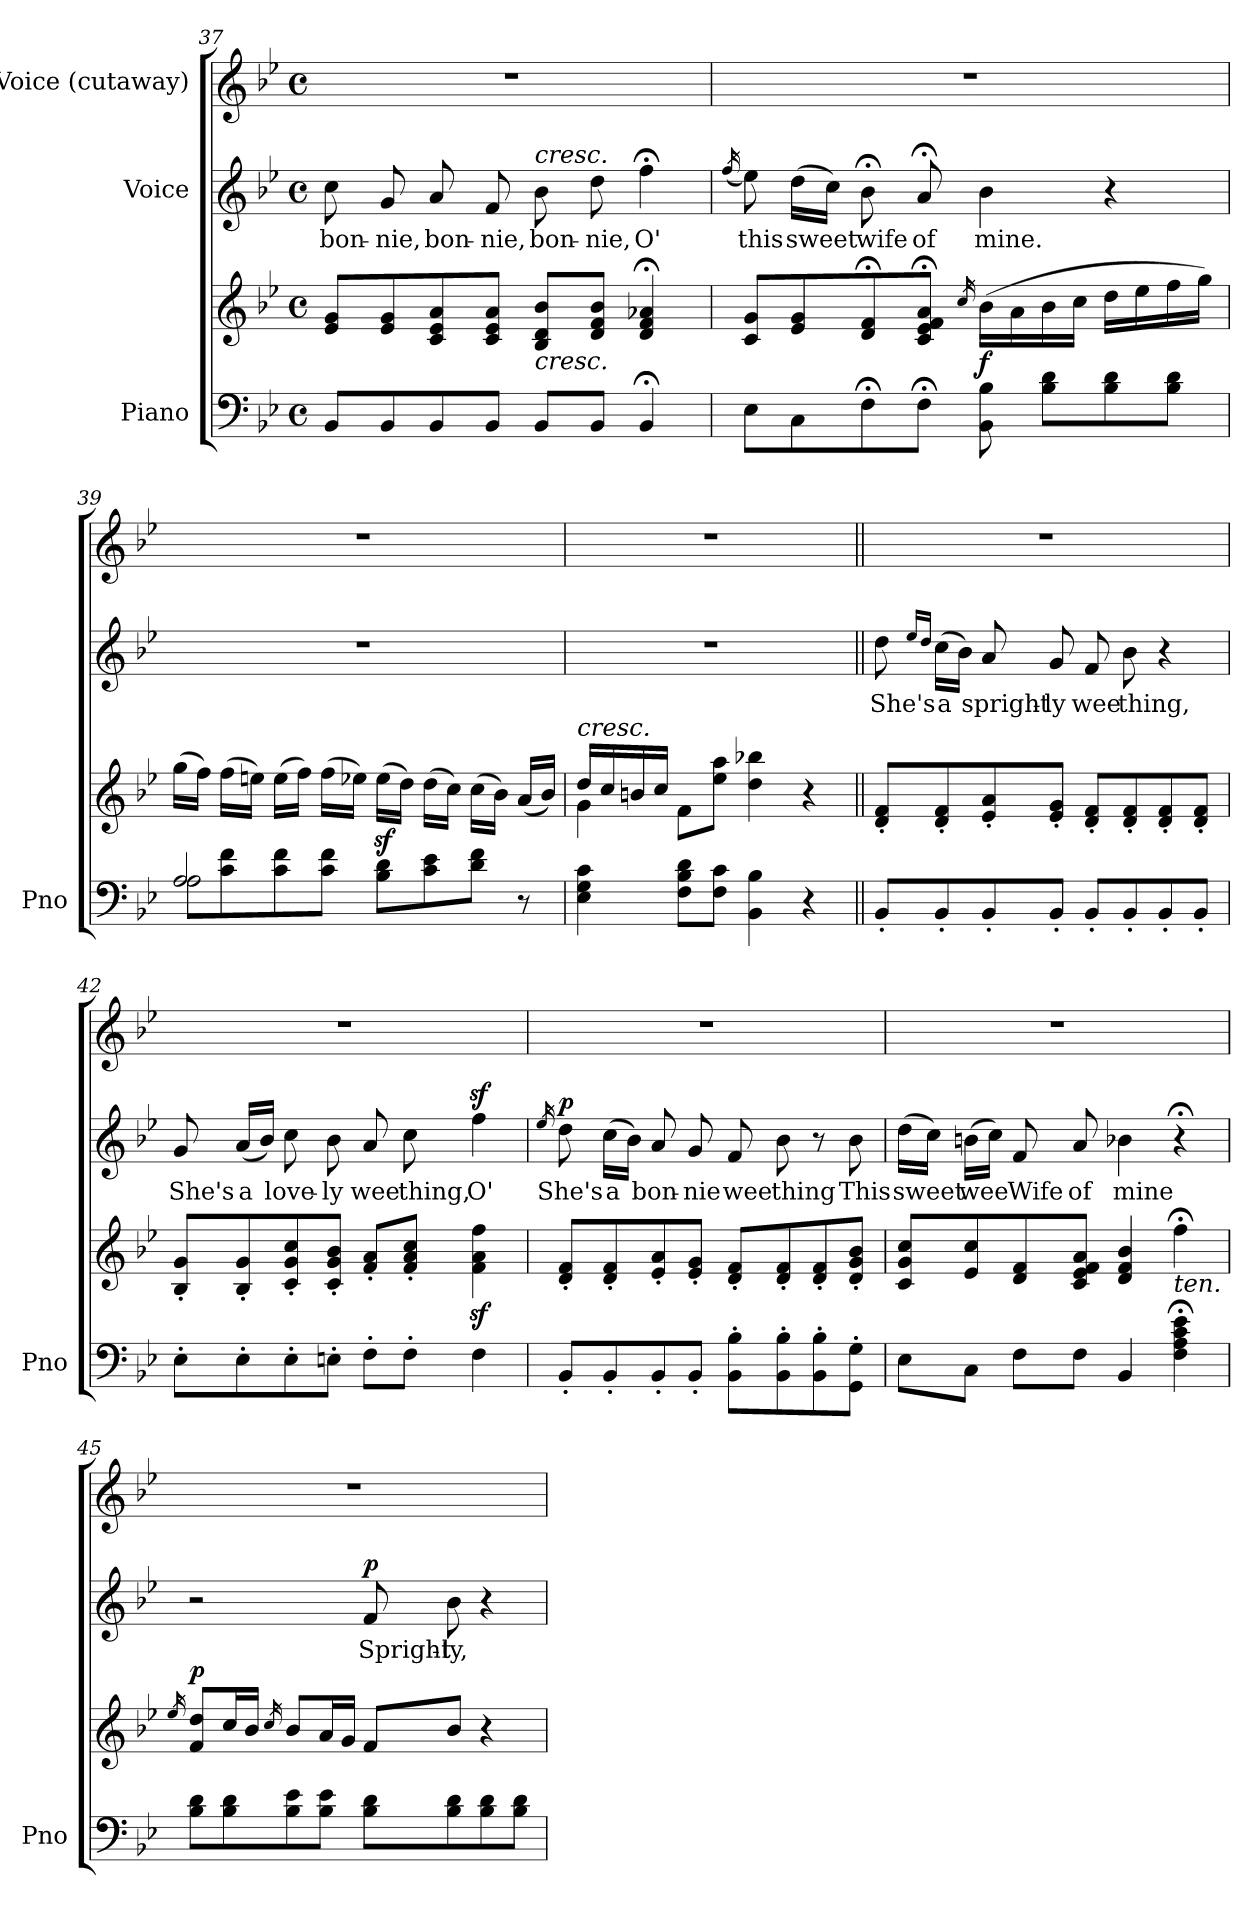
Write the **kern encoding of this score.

**kern	**kern	**dynam	**kern	**text	**dynam	**kern
*part3	*part3	*part3	*part2	*part2	*part2	*part1
*staff4	*staff3	*staff3/4	*staff2	*staff2	*staff2	*staff1
*I"Piano	*	*	*I"Voice	*	*	*I"Voice (cutaway)
*I'Pno	*	*	*	*	*	*
*clefF4	*clefG2	*	*clefG2	*	*	*clefG2
*k[b-e-]	*k[b-e-]	*	*k[b-e-]	*	*	*k[b-e-]
*M4/4	*M4/4	*	*M4/4	*	*	*M4/4
*met(c)	*met(c)	*	*met(c)	*	*	*met(c)
=37	=37	=37	=37	=37	=37	=37
8BB-/L	8e-/ 8g/L	.	8cc\	bon-	.	1r
8BB-/	8e-/ 8g/	.	8g/	-nie,	.	.
8BB-/	8c/ 8e-/ 8a/	.	8a/	bon-	.	.
8BB-/J	8c/ 8e-/ 8a/J	.	8f/	-nie,	.	.
!	!	!	!LO:TX:a:i:t=cresc.	!	!	!
!	!LO:TX:b:i:t=cresc.	!	!	!	!	!
8BB-/L	8B-/ 8d/ 8b-/L	.	8b-\	bon-	.	.
8BB-/J	8d/ 8f/ 8b-/J	.	8dd\	-nie,	.	.
4BB-;</	4d/;< 4f/;< 4a-X/;<	.	4ff;<\	O'	.	.
=38	=38	=38	=38	=38	=38	=38
.	.	.	(16qff/	.	.	.
8E-\L	8c/ 8g/L	.	8ee-\)	this	.	1r
8C\	8e-/ 8g/	.	(16dd\LL	sweet	.	.
.	.	.	16cc\JJ)	.	.	.
8F;<\	8d/; 8f/;	.	8b-;<\	wife	.	.
8F;<\J	8c/; 8e-/; 8f/; 8a/;J	.	8a;</	of	.	.
.	16qcc/	.	.	.	.	.
!	!	!LO:DY:b	!	!	!	!
8BB-\ 8B-\	(16b-\LL	f	4b-\	mine.	.	.
.	16a\	.	.	.	.	.
8B-\ 8d\L	16b-\	.	.	.	.	.
.	16cc\JJ	.	.	.	.	.
8B-\ 8d\	16dd\LL	.	4r	.	.	.
.	16ee-\	.	.	.	.	.
8B-\ 8d\J	16ff\	.	.	.	.	.
.	16gg\JJ)	.	.	.	.	.
=39	=39	=39	=39	=39	=39	=39
*^	*	*	*	*	*	*
!	!LO:N:head=open	!	!	!	!	!	!
2A/	8A\L	(16gg\LL	.	1r	.	.	1r
!	!	!	!LO:DY:a	!	!	!	!
.	.	16ff\JJ)	other-dynamics	.	.	.	.
.	8c\ 8f\	(16ff\LL	.	.	.	.	.
.	.	16een\JJ)	.	.	.	.	.
.	8c\ 8f\	(16ee\LL	.	.	.	.	.
.	.	16ff\JJ)	.	.	.	.	.
.	8c\ 8f\J	(16ff\LL	.	.	.	.	.
.	.	16ee-X\JJ)	.	.	.	.	.
2ryy	8B-\ 8d\L	(16ee-z>\LL	.	.	.	.	.
.	.	16dd\JJ)	.	.	.	.	.
.	8c\ 8e-\	(16dd\LL	.	.	.	.	.
.	.	16cc\JJ)	.	.	.	.	.
.	8d\ 8f\J	(16cc\LL	.	.	.	.	.
.	.	16b-\JJ)	.	.	.	.	.
.	8r	(16a/LL	.	.	.	.	.
.	.	16b-/JJ)	.	.	.	.	.
*v	*v	*	*	*	*	*	*
=40	=40	=40	=40	=40	=40	=40
*	*^	*	*	*	*	*
!	!LO:TX:a:i:t=cresc.	!	!	!	!	!	!
4E-\ 4G\ 4c\	16dd/LL	4g\	.	1r	.	.	1r
.	16cc/	.	.	.	.	.	.
.	16bn/	.	.	.	.	.	.
.	16cc/JJ	.	.	.	.	.	.
8F\ 8B-\ 8d\L	8f\L	2.ryy	.	.	.	.	.
8F\ 8c\J	8ee-\ 8aa\J	.	.	.	.	.	.
4BB-\ 4B-\	4dd\ 4bb-X\	.	.	.	.	.	.
4r	4r	.	.	.	.	.	.
*	*v	*v	*	*	*	*	*
=41||	=41||	=41||	=41||	=41||	=41||	=41||
8BB-'/L	8d/' 8f/'L	.	8dd\	She's	.	1r
.	.	.	16qee-/LL	.	.	.
.	.	.	16qdd/JJ	.	.	.
8BB-'/	8d/' 8f/'	.	(16cc\LL	a	.	.
.	.	.	16b-\JJ)	.	.	.
8BB-'/	8e-/' 8a/'	.	8a/	spright-	.	.
8BB-'/J	8e-/' 8g/'J	.	8g/	-ly	.	.
8BB-'/L	8d/' 8f/'L	.	8f/	wee	.	.
8BB-'/	8d/' 8f/'	.	8b-\	thing,	.	.
8BB-'/	8d/' 8f/'	.	4r	.	.	.
8BB-'/J	8d/' 8f/'J	.	.	.	.	.
=42	=42	=42	=42	=42	=42	=42
8E-'\L	8B-/' 8g/'L	.	8g/	She's	.	1r
8E-'\	8B-/' 8g/'	.	(16a/LL	a	.	.
.	.	.	16b-/JJ)	.	.	.
8E-'\	8c/' 8g/' 8cc/'	.	8cc\	love-	.	.
8En'\J	8c/' 8g/' 8b-/'J	.	8b-\	-ly	.	.
8F'\L	8f/' 8a/'L	.	8a/	wee	.	.
8F'\J	8f/' 8a/' 8cc/'J	.	8cc\	thing,	.	.
4F\	4f\z< 4a\z< 4ff\z<	.	4ffz>\	O'	.	.
=43	=43	=43	=43	=43	=43	=43
.	.	.	16qee-/	.	.	.
!	!	!	!	!	!LO:DY:a	!
8BB-'/L	8d/' 8f/'L	.	8dd\	She's	p	1r
8BB-'/	8d/' 8f/'	.	(16cc\LL	a	.	.
.	.	.	16b-\JJ)	.	.	.
8BB-'/	8e-/' 8a/'	.	8a/	bon-	.	.
8BB-'/J	8e-/' 8g/'J	.	8g/	-nie	.	.
8BB-\' 8B-\'L	8d/' 8f/'L	.	8f/	wee	.	.
8BB-\' 8B-\'	8d/' 8f/'	.	8b-\	thing	.	.
8BB-\' 8B-\'	8d/' 8f/'	.	8r	.	.	.
8GG\' 8G\'J	8d/' 8g/' 8b-/'J	.	8b-\	This	.	.
=44	=44	=44	=44	=44	=44	=44
8E-\L	8c/ 8g/ 8cc/L	.	(16dd\LL	sweet	.	1r
.	.	.	16cc\JJ)	.	.	.
8C\J	8e-/ 8cc/	.	(16bn\LL	wee	.	.
.	.	.	16cc\JJ)	.	.	.
8F\L	8d/ 8f/	.	8f/	Wife	.	.
8F\J	8c/ 8e-/ 8f/ 8a/J	.	8a/	of	.	.
4BB-/	4d/ 4f/ 4b-/	.	4b-X\	mine	.	.
!LO:TX:i:t=ten.	!	!	!	!	!	!
4F\;< 4A\;< 4c\;< 4e-\;<	4ff;<\	.	4r;<	.	.	.
=45	=45	=45	=45	=45	=45	=45
.	16qee-/	.	.	.	.	.
!	!	!LO:DY:a	!	!	!	!
8B-\ 8d\L	8f/ 8dd/L	p	2r	.	.	1r
8B-\ 8d\	16cc/L	.	.	.	.	.
.	16b-/JJ	.	.	.	.	.
.	16qcc/	.	.	.	.	.
8B-\ 8e-\	8b-/L	.	.	.	.	.
8B-\ 8e-\J	16a/L	.	.	.	.	.
.	16g/JJ	.	.	.	.	.
!	!	!	!	!	!LO:DY:a	!
8B-\ 8d\L	8f/L	.	8f/	Spright-	p	.
8B-\ 8d\	8b-/J	.	8b-\	-ly,	.	.
8B-\ 8d\	4r	.	4r	.	.	.
8B-\ 8d\J	.	.	.	.	.	.
=	=	=	=	=	=	=
*-	*-	*-	*-	*-	*-	*-
